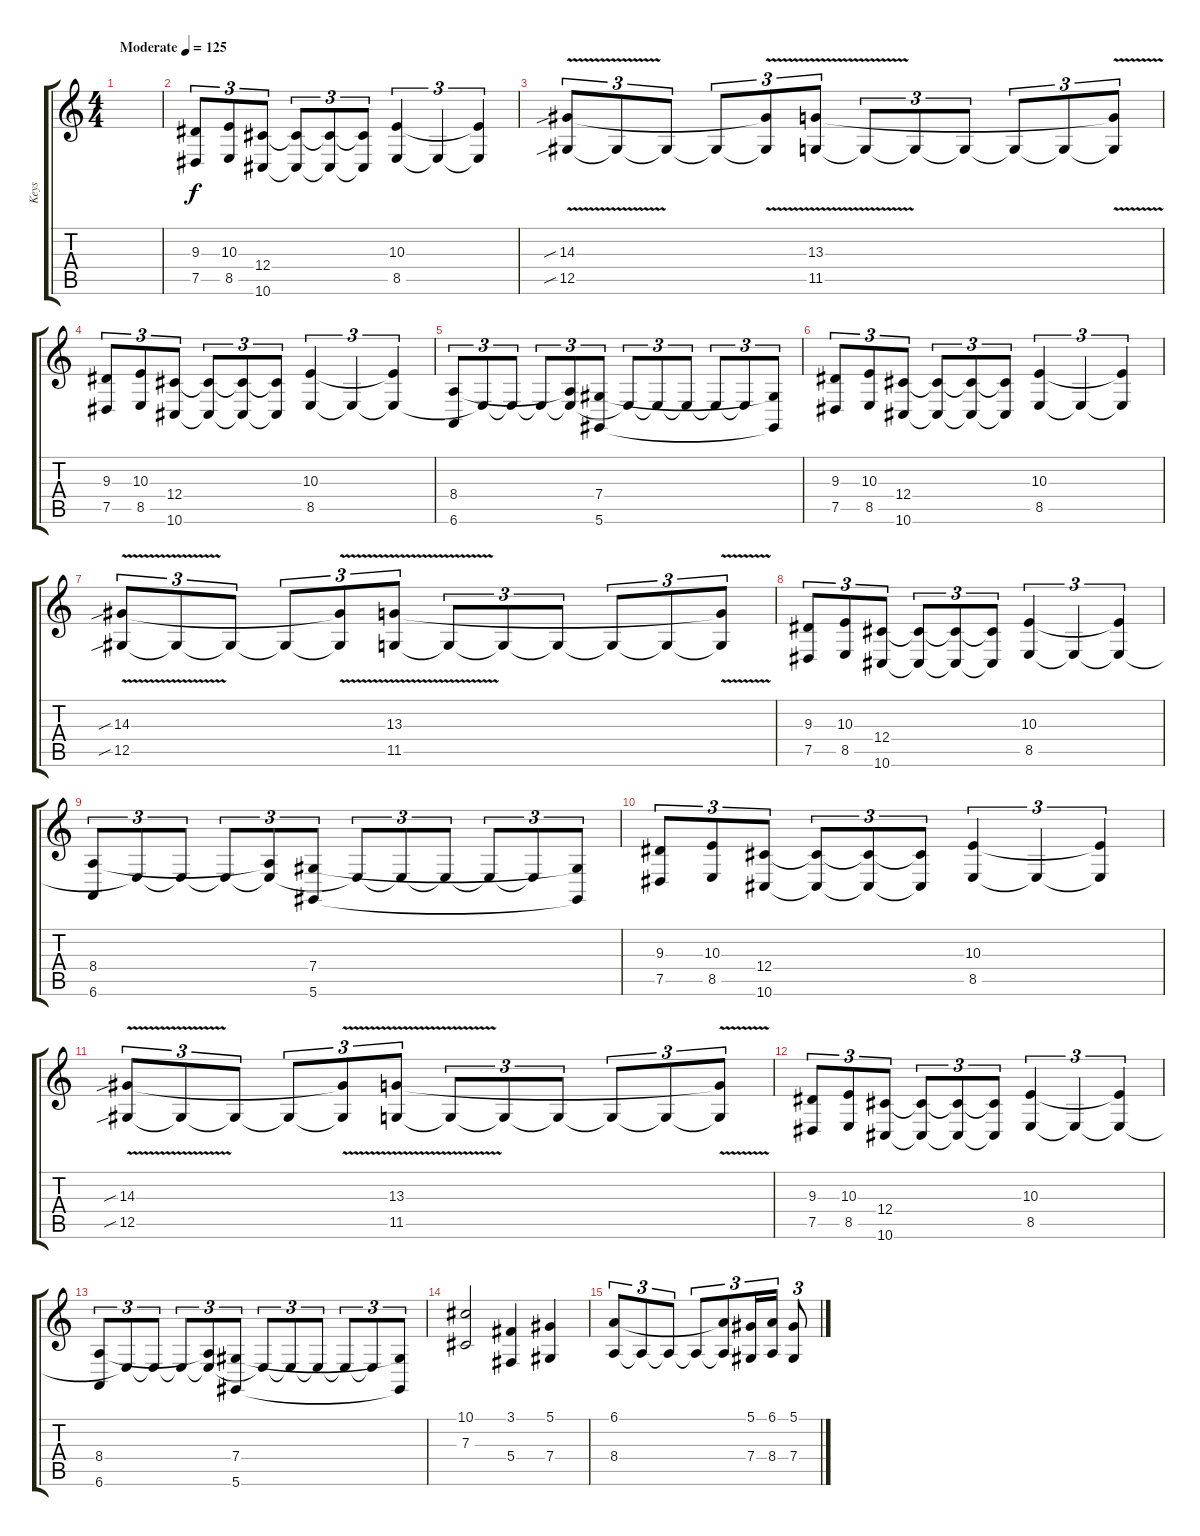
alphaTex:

\track ("Keys" "Keys") {instrument stringensemble1}
\staff {score tabs}
\tuning (Eb4 Bb3 Gb3 Db3 Ab2 Eb2) {hide}
\ts (4 4)
\tempo (125 "Moderate")
\clef g2
\ks c
|
(9.3 7.5).8{tu (3 2)} (10.3 8.5).8{tu (3 2)} (12.4 10.6).8{tu (3 2)} (12.4{t} 10.6{t}).8{tu (3 2)} (12.4{t} 10.6{t}).8{tu (3 2)} (12.4{t} 10.6{t}).8{tu (3 2)} (10.3 8.5).4{tu (3 2)} 8.5{t}.4{tu (3 2)} (10.3{t} 8.5{t}).4{tu (3 2)} |
(14.3{v sib} 12.5{v sib}).8{tu (3 2)} 12.5{t}.8{tu (3 2)} 12.5{t}.8{tu (3 2)} 12.5{t}.8{tu (3 2)} (14.3{t} 12.5{t}).8{tu (3 2)} (13.3{v} 11.5{v}).8{tu (3 2)} 11.5{t}.8{tu (3 2)} 11.5{t}.8{tu (3 2)} 11.5{t}.8{tu (3 2)} 11.5{t}.8{tu (3 2)} 11.5{t}.8{tu (3 2)} (13.3{t} 11.5{t}).8{tu (3 2)} |
(9.3 7.5).8{tu (3 2)} (10.3 8.5).8{tu (3 2)} (12.4 10.6).8{tu (3 2)} (12.4{t} 10.6{t}).8{tu (3 2)} (12.4{t} 10.6{t}).8{tu (3 2)} (12.4{t} 10.6{t}).8{tu (3 2)} (10.3 8.5).4{tu (3 2)} 8.5{t}.4{tu (3 2)} (10.3{t} 8.5{t}).4{tu (3 2)} |
(8.4 6.6).8{tu (3 2)} 8.5{t}.8{tu (3 2)} 8.5{t}.8{tu (3 2)} 8.5{t}.8{tu (3 2)} (8.4{t} 8.5{t}).8{tu (3 2)} (7.4 5.6).8{tu (3 2)} 8.5{t}.8{tu (3 2)} 8.5{t}.8{tu (3 2)} 8.5{t}.8{tu (3 2)} 8.5{t}.8{tu (3 2)} 8.5{t}.8{tu (3 2)} (7.4{t} 5.6{t}).8{tu (3 2)} |
(9.3 7.5).8{tu (3 2)} (10.3 8.5).8{tu (3 2)} (12.4 10.6).8{tu (3 2)} (12.4{t} 10.6{t}).8{tu (3 2)} (12.4{t} 10.6{t}).8{tu (3 2)} (12.4{t} 10.6{t}).8{tu (3 2)} (10.3 8.5).4{tu (3 2)} 8.5{t}.4{tu (3 2)} (10.3{t} 8.5{t}).4{tu (3 2)} |
(14.3{v sib} 12.5{v sib}).8{tu (3 2)} 12.5{t}.8{tu (3 2)} 12.5{t}.8{tu (3 2)} 12.5{t}.8{tu (3 2)} (14.3{t} 12.5{t}).8{tu (3 2)} (13.3{v} 11.5{v}).8{tu (3 2)} 11.5{t}.8{tu (3 2)} 11.5{t}.8{tu (3 2)} 11.5{t}.8{tu (3 2)} 11.5{t}.8{tu (3 2)} 11.5{t}.8{tu (3 2)} (13.3{t} 11.5{t}).8{tu (3 2)} |
(9.3 7.5).8{tu (3 2)} (10.3 8.5).8{tu (3 2)} (12.4 10.6).8{tu (3 2)} (12.4{t} 10.6{t}).8{tu (3 2)} (12.4{t} 10.6{t}).8{tu (3 2)} (12.4{t} 10.6{t}).8{tu (3 2)} (10.3 8.5).4{tu (3 2)} 8.5{t}.4{tu (3 2)} (10.3{t} 8.5{t}).4{tu (3 2)} |
(8.4 6.6).8{tu (3 2)} 8.5{t}.8{tu (3 2)} 8.5{t}.8{tu (3 2)} 8.5{t}.8{tu (3 2)} (8.4{t} 8.5{t}).8{tu (3 2)} (7.4 5.6).8{tu (3 2)} 8.5{t}.8{tu (3 2)} 8.5{t}.8{tu (3 2)} 8.5{t}.8{tu (3 2)} 8.5{t}.8{tu (3 2)} 8.5{t}.8{tu (3 2)} (7.4{t} 5.6{t}).8{tu (3 2)} |
(9.3 7.5).8{tu (3 2)} (10.3 8.5).8{tu (3 2)} (12.4 10.6).8{tu (3 2)} (12.4{t} 10.6{t}).8{tu (3 2)} (12.4{t} 10.6{t}).8{tu (3 2)} (12.4{t} 10.6{t}).8{tu (3 2)} (10.3 8.5).4{tu (3 2)} 8.5{t}.4{tu (3 2)} (10.3{t} 8.5{t}).4{tu (3 2)} |
(14.3{v sib} 12.5{v sib}).8{tu (3 2)} 12.5{t}.8{tu (3 2)} 12.5{t}.8{tu (3 2)} 12.5{t}.8{tu (3 2)} (14.3{t} 12.5{t}).8{tu (3 2)} (13.3{v} 11.5{v}).8{tu (3 2)} 11.5{t}.8{tu (3 2)} 11.5{t}.8{tu (3 2)} 11.5{t}.8{tu (3 2)} 11.5{t}.8{tu (3 2)} 11.5{t}.8{tu (3 2)} (13.3{t} 11.5{t}).8{tu (3 2)} |
(9.3 7.5).8{tu (3 2)} (10.3 8.5).8{tu (3 2)} (12.4 10.6).8{tu (3 2)} (12.4{t} 10.6{t}).8{tu (3 2)} (12.4{t} 10.6{t}).8{tu (3 2)} (12.4{t} 10.6{t}).8{tu (3 2)} (10.3 8.5).4{tu (3 2)} 8.5{t}.4{tu (3 2)} (10.3{t} 8.5{t}).4{tu (3 2)} |
(8.4 6.6).8{tu (3 2)} 8.5{t}.8{tu (3 2)} 8.5{t}.8{tu (3 2)} 8.5{t}.8{tu (3 2)} (8.4{t} 8.5{t}).8{tu (3 2)} (7.4 5.6).8{tu (3 2)} 8.5{t}.8{tu (3 2)} 8.5{t}.8{tu (3 2)} 8.5{t}.8{tu (3 2)} 8.5{t}.8{tu (3 2)} 8.5{t}.8{tu (3 2)} (7.4{t} 5.6{t}).8{tu (3 2)} |
(10.1 7.3).2 (3.1 5.4).4 (5.1 7.4).4 |
(6.1 8.4).8{tu (3 2)} 8.4{t}.8{tu (3 2)} 8.4{t}.8{tu (3 2)} 8.4{t}.8{tu (3 2)} (6.1{t} 8.4{t}).8{tu (3 2)} (5.1 7.4).16{tu (3 2)} (6.1 8.4).16{tu (3 2)} (5.1 7.4).8{tu (3 2)}
